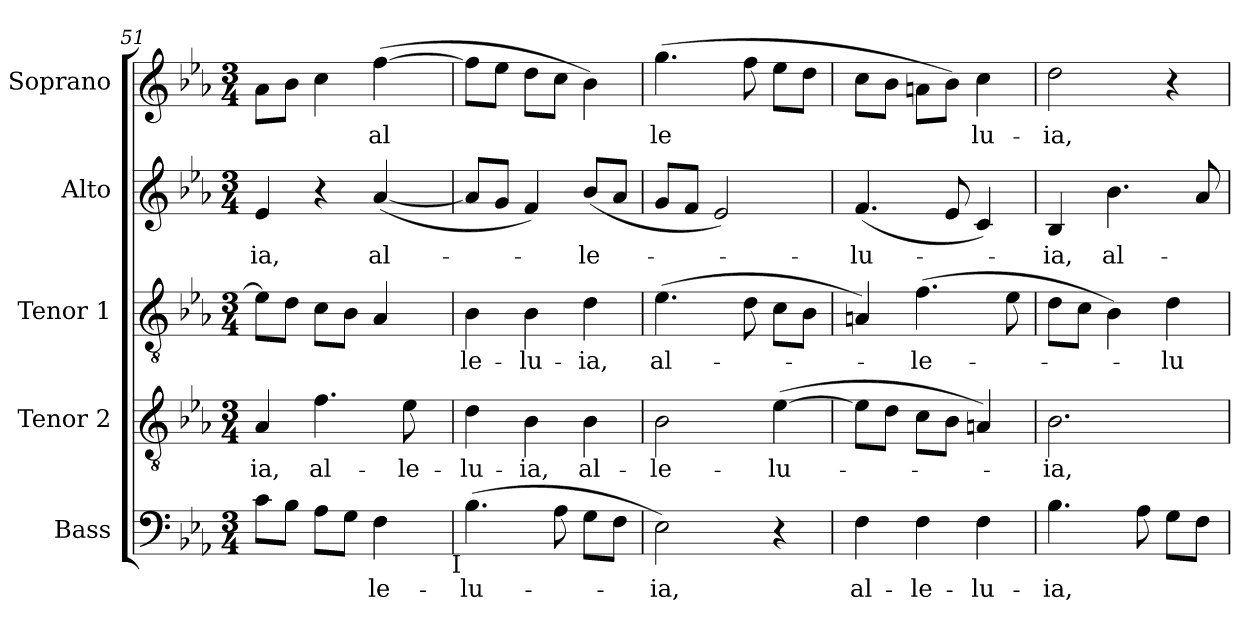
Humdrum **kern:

**kern	**text	**kern	**text	**kern	**text	**kern	**text	**kern	**text
*part5	*part5	*part4	*part4	*part3	*part3	*part2	*part2	*part1	*part1
*staff5	*staff5	*staff4	*staff4	*staff3	*staff3	*staff2	*staff2	*staff1	*staff1
*I"Bass	*	*I"Tenor 2	*	*I"Tenor 1	*	*I"Alto	*	*I"Soprano	*
*I'B.	*	*I'T.	*	*I'T.	*	*I'A.	*	*I'S.	*
*clefF4	*	*clefGv2	*	*clefGv2	*	*clefG2	*	*clefG2	*
*	*	*ITrd7c12	*	*ITrd7c12	*	*	*	*	*
*k[b-e-a-]	*	*k[b-e-a-]	*	*k[b-e-a-]	*	*k[b-e-a-]	*	*k[b-e-a-]	*
*E-:	*	*E-:	*	*E-:	*	*E-:	*	*E-:	*
*M3/4	*	*M3/4	*	*M3/4	*	*M3/4	*	*M3/4	*
=51	=51	=51	=51	=51	=51	=51	=51	=51	=51
!	!	!	!LO:LY:b:color=#000000	!	!	!	!	!	!
!	!	!	!	!	!	!	!LO:LY:b:color=#000000	!	!
*^	*	*	*	*	*	*	*	*	*
8ci\L	2ryy	.	4AA-i/	-ia,	8E-i\L]	.	4e-i/	-ia,	8a-i\L	.
8B-i\J	.	.	.	.	8Di\J	.	.	.	8b-i\J	.
!	!	!	!	!LO:LY:b:color=#000000	!	!	!	!	!	!
8A-i\L	.	.	4.Fi\	al-	8Ci\L	.	4r	.	4cci\	.
8Gi\J	.	.	.	.	8BB-i\J	.	.	.	.	.
!	!	!LO:LY:b:color=#000000	!	!	!	!	!	!	!	!
!	!	!	!	!	!	!	!	!LO:LY:b:color=#000000	!	!
!	!	!	!	!	!	!	!	!	!	!LO:LY:b:color=#000000
4Fi\	8ryy	-le-	.	.	4AA-i/	.	([4a-i/	al-	([4ffi\	al
!	!	!	!	!LO:LY:b:color=#000000	!	!	!	!	!	!
.	16ryy	.	8E-i\	-le-	.	.	.	.	.	.
.	32ryy	.	.	.	.	.	.	.	.	.
.	64ryy	.	.	.	.	.	.	.	.	.
.	128...ryy	.	.	.	.	.	.	.	.	.
!	!LO:TX:b:t=I	!	!	!	!	!	!	!	!	!
.	1024ryy	.	.	.	.	.	.	.	.	.
*v	*v	*	*	*	*	*	*	*	*	*
=52	=52	=52	=52	=52	=52	=52	=52	=52	=52
*^	*	*	*	*	*	*	*	*	*
!	!	!LO:LY:b:color=#000000	!	!	!	!	!	!	!	!
*v	*v	*	*	*	*	*	*	*	*	*
*^	*	*	*	*	*	*	*	*	*
!	!	!	!	!LO:LY:b:color=#000000	!	!	!	!	!	!
*v	*v	*	*	*	*	*	*	*	*	*
*^	*	*	*	*	*	*	*	*	*
!	!	!	!	!	!	!LO:LY:b:color=#000000	!	!	!	!
*v	*v	*	*	*	*	*	*	*	*	*
(4.B-i\	-lu-	4Di\	-lu-	4BB-i\	-le-	8a-i/L]	.	8ffi\L]	.
.	.	.	.	.	.	8gi/J	.	8ee-i\J	.
!	!	!	!LO:LY:b:color=#000000	!	!	!	!	!	!
!	!	!	!	!	!LO:LY:b:color=#000000	!	!	!	!
.	.	4BB-i\	-ia,	4BB-i\	-lu-	4fi/)	.	8ddi\L	.
8A-i\	.	.	.	.	.	.	.	8cci\J	.
!	!	!	!LO:LY:b:color=#000000	!	!	!	!	!	!
!	!	!	!	!	!LO:LY:b:color=#000000	!	!	!	!
!	!	!	!	!	!	!	!LO:LY:b:color=#000000	!	!
8Gi\L	.	4BB-i\	al-	4Di\	-ia,	(8b-i/L	-le-	4b-i\)	.
8Fi\J	.	.	.	.	.	8a-i/J	.	.	.
!!LO:PB:g=z
=53	=53	=53	=53	=53	=53	=53	=53	=53	=53
!	!LO:LY:b:color=#000000	!	!	!	!	!	!	!	!
!	!	!	!LO:LY:b:color=#000000	!	!	!	!	!	!
!	!	!	!	!	!LO:LY:b:color=#000000	!	!	!	!
!	!	!	!	!	!	!	!	!	!LO:LY:b:color=#000000
2E-i\)	-ia,	2BB-i\	-le-	(4.E-i\	al-	8gi/L	.	(4.ggi\	le
.	.	.	.	.	.	8fi/J	.	.	.
.	.	.	.	.	.	2e-i/)	.	.	.
.	.	.	.	8Di\	.	.	.	8ffi\	.
!	!	!	!LO:LY:b:color=#000000	!	!	!	!	!	!
4r	.	([4E-i\	-lu-	8Ci\L	.	.	.	8ee-i\L	.
.	.	.	.	8BB-i\J	.	.	.	8ddi\J	.
=54	=54	=54	=54	=54	=54	=54	=54	=54	=54
!	!LO:LY:b:color=#000000	!	!	!	!	!	!	!	!
!	!	!	!	!	!	!	!LO:LY:b:color=#000000	!	!
4Fi\	al-	8E-i\L]	.	4AAni/)	.	(4.fi/	-lu-	8cci\L	.
.	.	8Di\J	.	.	.	.	.	8b-i\J	.
!	!LO:LY:b:color=#000000	!	!	!	!	!	!	!	!
!	!	!	!	!	!LO:LY:b:color=#000000	!	!	!	!
4Fi\	-le-	8Ci\L	.	(4.Fi\	-le-	.	.	8ani\L	.
.	.	8BB-i\J	.	.	.	8e-i/	.	8b-i\J)	.
!	!LO:LY:b:color=#000000	!	!	!	!	!	!	!	!
!	!	!	!	!	!	!	!	!	!LO:LY:b:color=#000000
4Fi\	-lu-	4AAni/)	.	.	.	4ci/)	.	4cci\	lu-
.	.	.	.	8E-i\	.	.	.	.	.
=55	=55	=55	=55	=55	=55	=55	=55	=55	=55
!	!LO:LY:b:color=#000000	!	!	!	!	!	!	!	!
!	!	!	!LO:LY:b:color=#000000	!	!	!	!	!	!
!	!	!	!	!	!	!	!LO:LY:b:color=#000000	!	!
!	!	!	!	!	!	!	!	!	!LO:LY:b:color=#000000
4.B-i\	-ia,	2.BB-i\	-ia,	8Di\L	.	4B-i/	-ia,	2ddi\	-ia,
.	.	.	.	8Ci\J	.	.	.	.	.
!	!	!	!	!	!	!	!LO:LY:b:color=#000000	!	!
.	.	.	.	4BB-i\)	.	4.b-i\	al-	.	.
8A-i\	.	.	.	.	.	.	.	.	.
!	!	!	!	!	!LO:LY:b:color=#000000	!	!	!	!
8Gi\L	.	.	.	4Di\	-lu-	.	.	4r	.
8Fi\J	.	.	.	.	.	8a-i/	.	.	.
=	=	=	=	=	=	=	=	=	=
*-	*-	*-	*-	*-	*-	*-	*-	*-	*-
